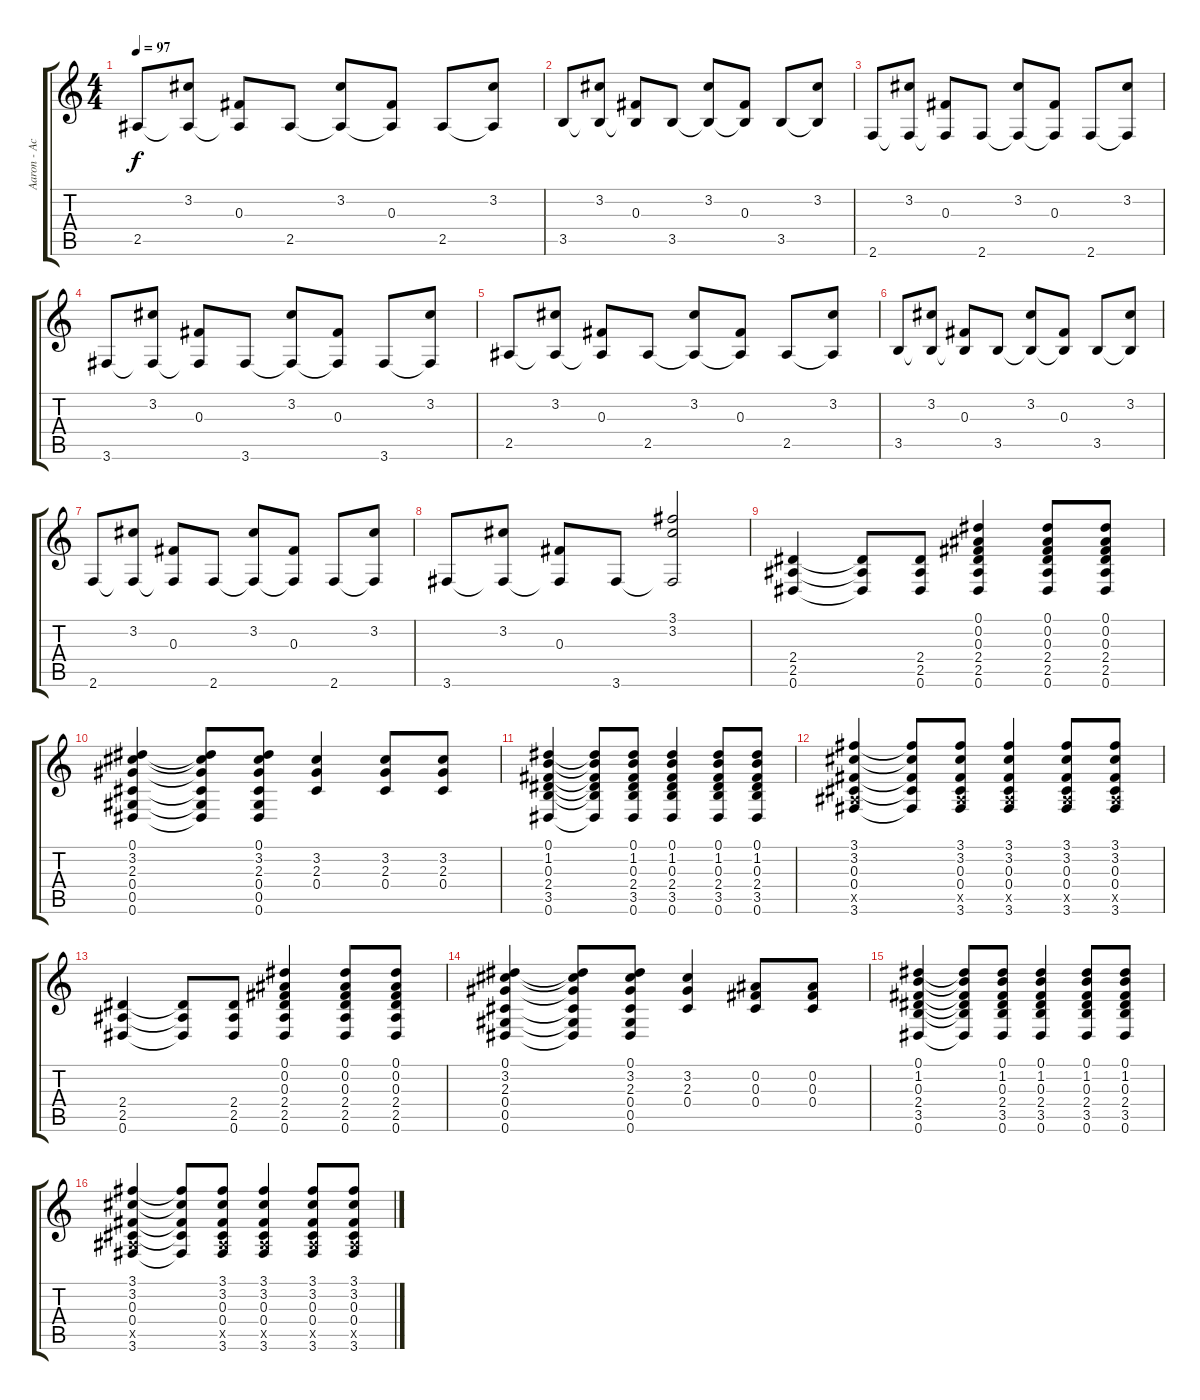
\track ("Aaron - Acoustic" "Aaron - Ac") {instrument acousticguitarsteel}
\staff {score tabs}
\tuning (Eb4 Bb3 Gb3 Db3 Ab2 Eb2) {hide}
\ts (4 4)
\tempo 97
\clef g2
\ks c
2.5.8{dy f} (3.2 2.5{t}).8 (0.3 2.5{t}).8 2.5.8 (3.2 2.5{t}).8 (0.3 2.5{t}).8 2.5.8 (3.2 2.5{t}).8 |
3.5.8 (3.2 3.5{t}).8 (0.3 3.5{t}).8 3.5.8 (3.2 3.5{t}).8 (0.3 3.5{t}).8 3.5.8 (3.2 3.5{t}).8 |
2.6.8 (3.2 2.6{t}).8 (0.3 2.6{t}).8 2.6.8 (3.2 2.6{t}).8 (0.3 2.6{t}).8 2.6.8 (3.2 2.6{t}).8 |
3.6.8 (3.2 3.6{t}).8 (0.3 3.6{t}).8 3.6.8 (3.2 3.6{t}).8 (0.3 3.6{t}).8 3.6.8 (3.2 3.6{t}).8 |
2.5.8 (3.2 2.5{t}).8 (0.3 2.5{t}).8 2.5.8 (3.2 2.5{t}).8 (0.3 2.5{t}).8 2.5.8 (3.2 2.5{t}).8 |
3.5.8 (3.2 3.5{t}).8 (0.3 3.5{t}).8 3.5.8 (3.2 3.5{t}).8 (0.3 3.5{t}).8 3.5.8 (3.2 3.5{t}).8 |
2.6.8 (3.2 2.6{t}).8 (0.3 2.6{t}).8 2.6.8 (3.2 2.6{t}).8 (0.3 2.6{t}).8 2.6.8 (3.2 2.6{t}).8 |
3.6.8 (3.2 3.6{t}).8 (0.3 3.6{t}).8 3.6.8 (3.1 3.2 3.6{t}).2 |
(2.4 2.5 0.6).4 (2.4{t} 2.5{t} 0.6{t}).8 (2.4 2.5 0.6).8 (0.1 0.2 0.3 2.4 2.5 0.6).4 (0.1 0.2 0.3 2.4 2.5 0.6).8 (0.1 0.2 0.3 2.4 2.5 0.6).8 |
(0.1 3.2 2.3 0.4 0.5 0.6).4 (0.1{t} 3.2{t} 2.3{t} 0.4{t} 0.5{t} 0.6{t}).8 (0.1 3.2 2.3 0.4 0.5 0.6).8 (3.2 2.3 0.4).4 (3.2 2.3 0.4).8 (3.2 2.3 0.4).8 |
(0.1 1.2 0.3 2.4 3.5 0.6).4 (0.1{t} 1.2{t} 0.3{t} 2.4{t} 3.5{t} 0.6{t}).8 (0.1 1.2 0.3 2.4 3.5 0.6).8 (0.1 1.2 0.3 2.4 3.5 0.6).4 (0.1 1.2 0.3 2.4 3.5 0.6).8 (0.1 1.2 0.3 2.4 3.5 0.6).8 |
(3.1 3.2 0.3 0.4 2.5{x} 3.6).4 (3.1{t} 3.2{t} 0.3{t} 0.4{t} 3.6{t}).8 (3.1 3.2 0.3 0.4 2.5{x} 3.6).8 (3.1 3.2 0.3 0.4 2.5{x} 3.6).4 (3.1 3.2 0.3 0.4 2.5{x} 3.6).8 (3.1 3.2 0.3 0.4 2.5{x} 3.6).8 |
(2.4 2.5 0.6).4 (2.4{t} 2.5{t} 0.6{t}).8 (2.4 2.5 0.6).8 (0.1 0.2 0.3 2.4 2.5 0.6).4 (0.1 0.2 0.3 2.4 2.5 0.6).8 (0.1 0.2 0.3 2.4 2.5 0.6).8 |
(0.1 3.2 2.3 0.4 0.5 0.6).4 (0.1{t} 3.2{t} 2.3{t} 0.4{t} 0.5{t} 0.6{t}).8 (0.1 3.2 2.3 0.4 0.5 0.6).8 (3.2 2.3 0.4).4 (0.2 0.3 0.4).8 (0.2 0.3 0.4).8 |
(0.1 1.2 0.3 2.4 3.5 0.6).4 (0.1{t} 1.2{t} 0.3{t} 2.4{t} 3.5{t} 0.6{t}).8 (0.1 1.2 0.3 2.4 3.5 0.6).8 (0.1 1.2 0.3 2.4 3.5 0.6).4 (0.1 1.2 0.3 2.4 3.5 0.6).8 (0.1 1.2 0.3 2.4 3.5 0.6).8 |
(3.1 3.2 0.3 0.4 2.5{x} 3.6).4 (3.1{t} 3.2{t} 0.3{t} 0.4{t} 3.6{t}).8 (3.1 3.2 0.3 0.4 2.5{x} 3.6).8 (3.1 3.2 0.3 0.4 2.5{x} 3.6).4 (3.1 3.2 0.3 0.4 2.5{x} 3.6).8 (3.1 3.2 0.3 0.4 2.5{x} 3.6).8
